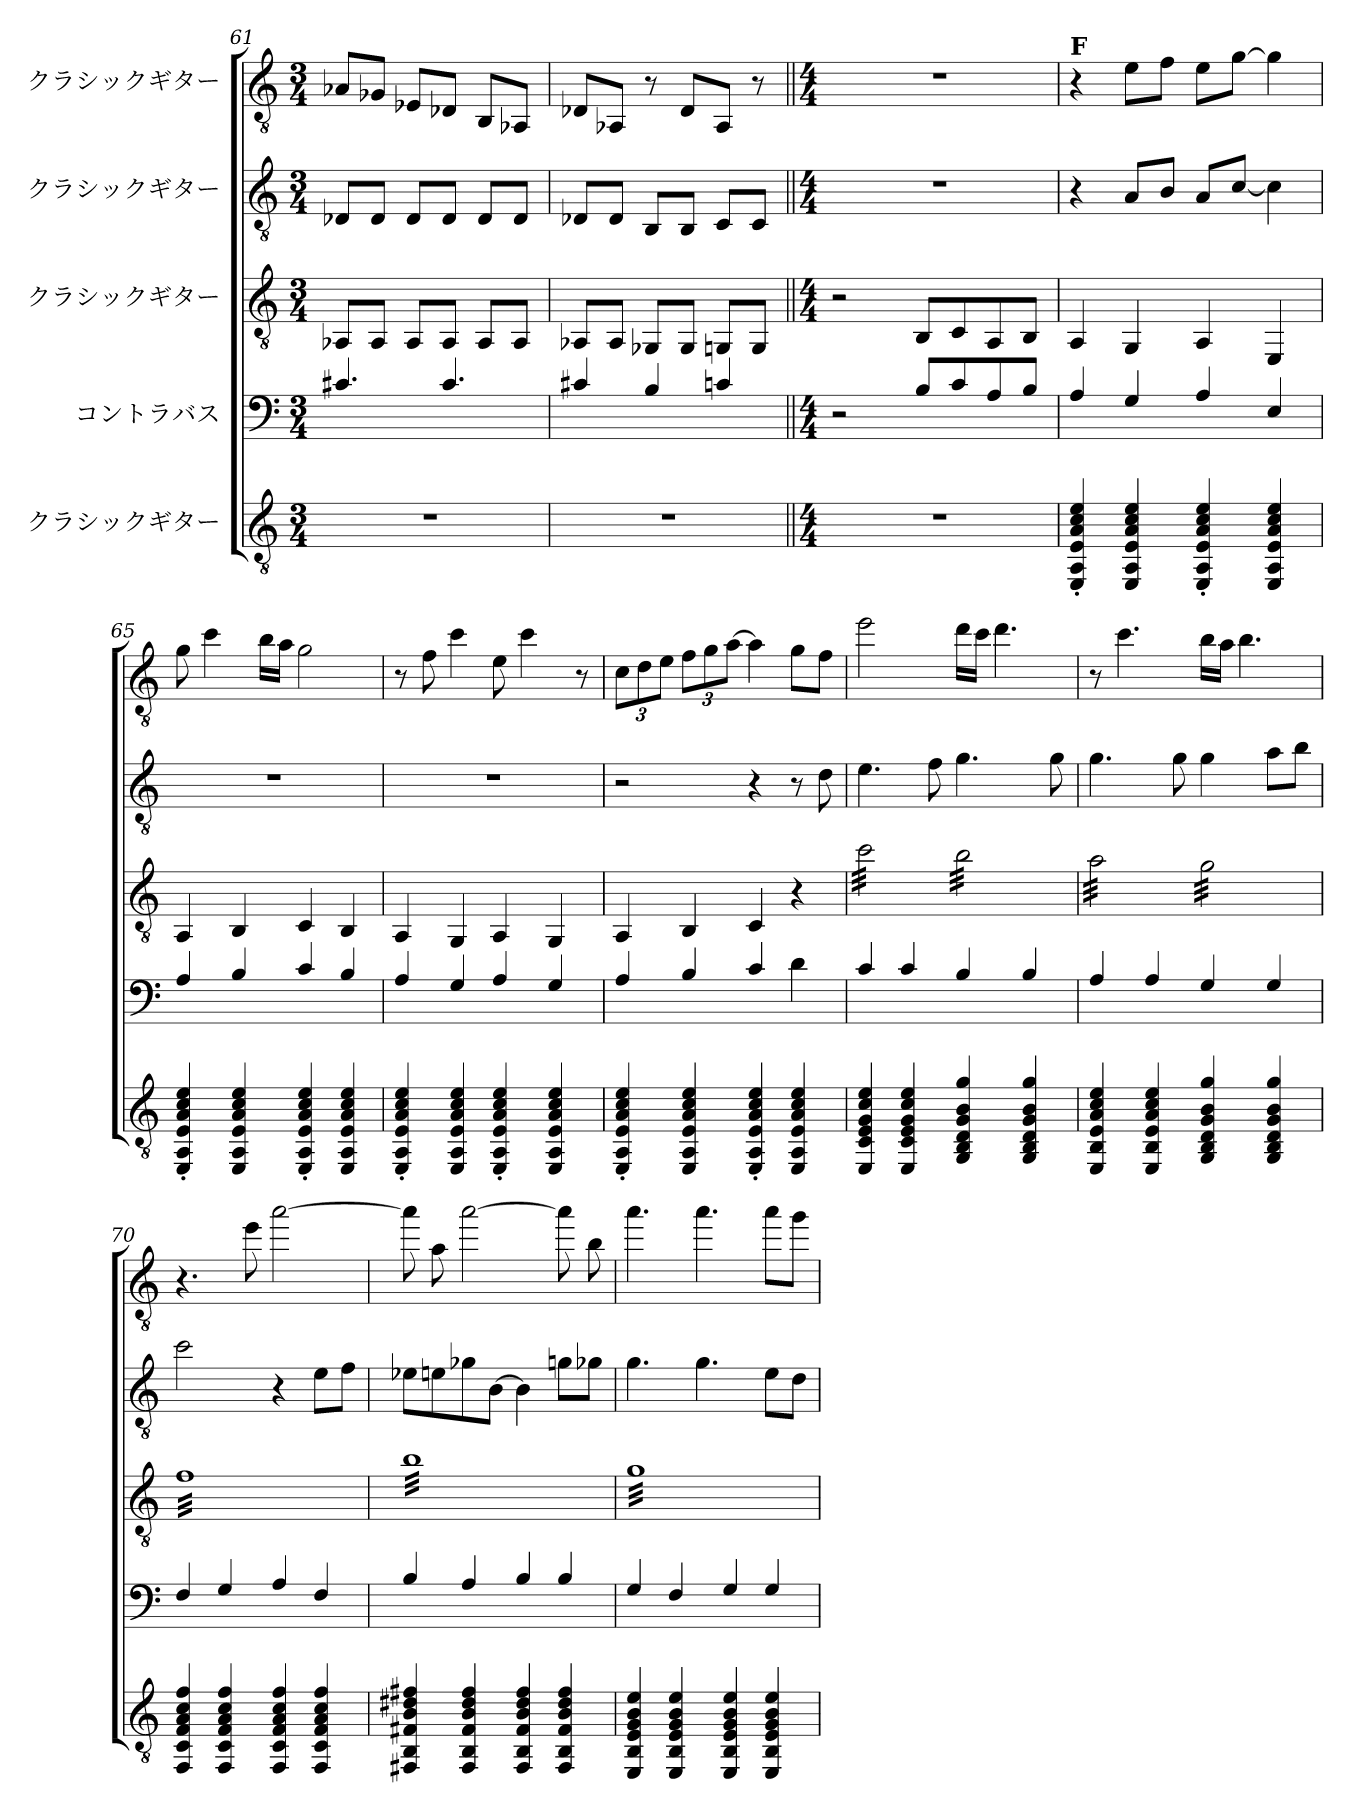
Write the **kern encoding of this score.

**kern	**kern	**kern	**kern	**kern
*part5	*part4	*part3	*part2	*part1
*staff5	*staff4	*staff3	*staff2	*staff1
*I"クラシックギター	*I"コントラバス	*I"クラシックギター	*I"クラシックギター	*I"クラシックギター
*clefGv2	*clefF4	*clefGv2	*clefGv2	*clefGv2
*	*ITrd7c12	*	*	*
*k[]	*k[]	*k[]	*k[]	*k[]
*M3/4	*M3/4	*M3/4	*M3/4	*M3/4
=61	=61	=61	=61	=61
2.r	4.C#X/	8AA-X/L	8D-X/L	8A-X/L
.	.	8AA-/J	8D-/J	8G-X/J
.	.	8AA-/L	8D-/L	8E-X/L
.	4.C#/	8AA-/J	8D-/J	8D-X/J
.	.	8AA-/L	8D-/L	8BB/L
.	.	8AA-/J	8D-/J	8AA-X/J
!!LO:LB:g=z
=62	=62	=62	=62	=62
2.r	4C#X/	8AA-X/L	8D-X/L	8D-X/L
.	.	8AA-/J	8D-/J	8AA-X/J
.	4BB/	8GG-X/L	8BB/L	8r
.	.	8GG-/J	8BB/J	8D-/L
.	4Cn/	8GGn/L	8C/L	8AA-/J
.	.	8GG/J	8C/J	8r
=63||	=63||	=63||	=63||	=63||
*M4/4	*M4/4	*M4/4	*M4/4	*M4/4
1r	2r	2r	1r	1r
.	8BB/L	8BB/L	.	.
.	8C/	8C/	.	.
.	8AA/	8AA/	.	.
.	8BB/J	8BB/J	.	.
=64	=64	=64	=64	=64
*	*k[]	*k[]	*k[]	*k[]
!	!	!	!	!LO:TX:a:B:t=F
4EE/' 4AA/' 4E/' 4A/' 4c/' 4e/'	4AA/	4AA/	4r	4r
4EE/ 4AA/ 4E/ 4A/ 4c/ 4e/	4GG/	4GG/	8A/L	8e\L
.	.	.	8B/J	8f\J
4EE/' 4AA/' 4E/' 4A/' 4c/' 4e/'	4AA/	4AA/	8A/L	8e\L
.	.	.	[8c/J	[8g\J
4EE/ 4AA/ 4E/ 4A/ 4c/ 4e/	4EE/	4EE/	4c\]	4g\]
=65	=65	=65	=65	=65
4EE/' 4AA/' 4E/' 4A/' 4c/' 4e/'	4AA/	4AA/	1r	8g\
.	.	.	.	4cc\
4EE/ 4AA/ 4E/ 4A/ 4c/ 4e/	4BB/	4BB/	.	.
.	.	.	.	16b\LL
.	.	.	.	16a\JJ
4EE/' 4AA/' 4E/' 4A/' 4c/' 4e/'	4C/	4C/	.	2g\
4EE/ 4AA/ 4E/ 4A/ 4c/ 4e/	4BB/	4BB/	.	.
=66	=66	=66	=66	=66
4EE/' 4AA/' 4E/' 4A/' 4c/' 4e/'	4AA/	4AA/	1r	8r
.	.	.	.	8f\
4EE/ 4AA/ 4E/ 4A/ 4c/ 4e/	4GG/	4GG/	.	4cc\
4EE/' 4AA/' 4E/' 4A/' 4c/' 4e/'	4AA/	4AA/	.	8e\
.	.	.	.	4cc\
4EE/ 4AA/ 4E/ 4A/ 4c/ 4e/	4GG/	4GG/	.	.
.	.	.	.	8r
!!LO:LB:g=z
=67	=67	=67	=67	=67
*	*	*	*	*Xbrackettup
4EE/' 4AA/' 4E/' 4A/' 4c/' 4e/'	4AA/	4AA/	2r	12c\L
.	.	.	.	12d\
.	.	.	.	12e\J
4EE/ 4AA/ 4E/ 4A/ 4c/ 4e/	4BB/	4BB/	.	12f\L
.	.	.	.	12g\
.	.	.	.	[12a\J
4EE/' 4AA/' 4E/' 4A/' 4c/' 4e/'	4C/	4C/	4r	4a\]
4EE/ 4AA/ 4E/ 4A/ 4c/ 4e/	4D\	4r	8r	8g\L
.	.	.	8d\	8f\J
=68	=68	=68	=68	=68
*	*	*tremolo	*	*
4EE/ 4C/ 4E/ 4G/ 4c/ 4e/	4C/	32cc\LLL	4.e\	2ee\
.	.	32cc\	.	.
.	.	32cc\	.	.
.	.	32cc\	.	.
.	.	32cc\	.	.
.	.	32cc\	.	.
.	.	32cc\	.	.
.	.	32cc\	.	.
4EE/ 4C/ 4E/ 4G/ 4c/ 4e/	4C/	32cc\	.	.
.	.	32cc\	.	.
.	.	32cc\	.	.
.	.	32cc\	.	.
.	.	32cc\	8f\	.
.	.	32cc\	.	.
.	.	32cc\	.	.
.	.	32cc\JJJ	.	.
4GG/ 4BB/ 4D/ 4G/ 4B/ 4g/	4BB/	32b\LLL	4.g\	16dd\LL
.	.	32b\	.	.
.	.	32b\	.	16cc\JJ
.	.	32b\	.	.
.	.	32b\	.	4.dd\
.	.	32b\	.	.
.	.	32b\	.	.
.	.	32b\	.	.
4GG/ 4BB/ 4D/ 4G/ 4B/ 4g/	4BB/	32b\	.	.
.	.	32b\	.	.
.	.	32b\	.	.
.	.	32b\	.	.
.	.	32b\	8g\	.
.	.	32b\	.	.
.	.	32b\	.	.
.	.	32b\JJJ	.	.
=69	=69	=69	=69	=69
4EE/ 4BB/ 4E/ 4A/ 4c/ 4e/	4AA/	32a\LLL	4.g\	8r
.	.	32a\	.	.
.	.	32a\	.	.
.	.	32a\	.	.
.	.	32a\	.	4.cc\
.	.	32a\	.	.
.	.	32a\	.	.
.	.	32a\	.	.
4EE/ 4BB/ 4E/ 4A/ 4c/ 4e/	4AA/	32a\	.	.
.	.	32a\	.	.
.	.	32a\	.	.
.	.	32a\	.	.
.	.	32a\	8g\	.
.	.	32a\	.	.
.	.	32a\	.	.
.	.	32a\JJJ	.	.
4GG/ 4BB/ 4D/ 4G/ 4B/ 4g/	4GG/	32g\LLL	4g\	16b\LL
.	.	32g\	.	.
.	.	32g\	.	16a\JJ
.	.	32g\	.	.
.	.	32g\	.	4.b\
.	.	32g\	.	.
.	.	32g\	.	.
.	.	32g\	.	.
4GG/ 4BB/ 4D/ 4G/ 4B/ 4g/	4GG/	32g\	8a\L	.
.	.	32g\	.	.
.	.	32g\	.	.
.	.	32g\	.	.
.	.	32g\	8b\J	.
.	.	32g\	.	.
.	.	32g\	.	.
.	.	32g\JJJ	.	.
=70	=70	=70	=70	=70
4FF/ 4C/ 4F/ 4A/ 4c/ 4f/	4FF/	32fLLL	2cc\	4.r
.	.	32f	.	.
.	.	32f	.	.
.	.	32f	.	.
.	.	32f	.	.
.	.	32f	.	.
.	.	32f	.	.
.	.	32f	.	.
4FF/ 4C/ 4F/ 4A/ 4c/ 4f/	4GG/	32f	.	.
.	.	32f	.	.
.	.	32f	.	.
.	.	32f	.	.
.	.	32f	.	8ee\
.	.	32f	.	.
.	.	32f	.	.
.	.	32f	.	.
4FF/ 4C/ 4F/ 4A/ 4c/ 4f/	4AA/	32f	4r	[2aa\
.	.	32f	.	.
.	.	32f	.	.
.	.	32f	.	.
.	.	32f	.	.
.	.	32f	.	.
.	.	32f	.	.
.	.	32f	.	.
4FF/ 4C/ 4F/ 4A/ 4c/ 4f/	4FF/	32f	8e\L	.
.	.	32f	.	.
.	.	32f	.	.
.	.	32f	.	.
.	.	32f	8f\J	.
.	.	32f	.	.
.	.	32f	.	.
.	.	32fJJJ	.	.
=71	=71	=71	=71	=71
4FF#X/ 4BB/ 4F#X/ 4B/ 4d#X/ 4f#X/	4BB/	32bLLL	8e-X\L	8aa\]
.	.	32b	.	.
.	.	32b	.	.
.	.	32b	.	.
.	.	32b	8en\	8a\
.	.	32b	.	.
.	.	32b	.	.
.	.	32b	.	.
4FF#/ 4BB/ 4F#/ 4B/ 4d#/ 4f#/	4AA/	32b	8g-X\	[2aa\
.	.	32b	.	.
.	.	32b	.	.
.	.	32b	.	.
.	.	32b	[8B\J	.
.	.	32b	.	.
.	.	32b	.	.
.	.	32b	.	.
4FF#/ 4BB/ 4F#/ 4B/ 4d#/ 4f#/	4BB/	32b	4B\]	.
.	.	32b	.	.
.	.	32b	.	.
.	.	32b	.	.
.	.	32b	.	.
.	.	32b	.	.
.	.	32b	.	.
.	.	32b	.	.
4FF#/ 4BB/ 4F#/ 4B/ 4d#/ 4f#/	4BB/	32b	8gn\L	8aa\]
.	.	32b	.	.
.	.	32b	.	.
.	.	32b	.	.
.	.	32b	8g-X\J	8b\
.	.	32b	.	.
.	.	32b	.	.
.	.	32bJJJ	.	.
!!LO:PB:g=z
=72	=72	=72	=72	=72
4EE/ 4BB/ 4E/ 4G/ 4B/ 4e/	4GG/	32gLLL	4.g\	4.aa\
.	.	32g	.	.
.	.	32g	.	.
.	.	32g	.	.
.	.	32g	.	.
.	.	32g	.	.
.	.	32g	.	.
.	.	32g	.	.
4EE/ 4BB/ 4E/ 4G/ 4B/ 4e/	4FF/	32g	.	.
.	.	32g	.	.
.	.	32g	.	.
.	.	32g	.	.
.	.	32g	4.g\	4.aa\
.	.	32g	.	.
.	.	32g	.	.
.	.	32g	.	.
4EE/ 4BB/ 4E/ 4G/ 4B/ 4e/	4GG/	32g	.	.
.	.	32g	.	.
.	.	32g	.	.
.	.	32g	.	.
.	.	32g	.	.
.	.	32g	.	.
.	.	32g	.	.
.	.	32g	.	.
4EE/ 4BB/ 4E/ 4G/ 4B/ 4e/	4GG/	32g	8e\L	8aa\L
.	.	32g	.	.
.	.	32g	.	.
.	.	32g	.	.
.	.	32g	8d\J	8gg\J
.	.	32g	.	.
.	.	32g	.	.
.	.	32gJJJ	.	.
*	*	*Xtremolo	*	*
=	=	=	=	=
*-	*-	*-	*-	*-
